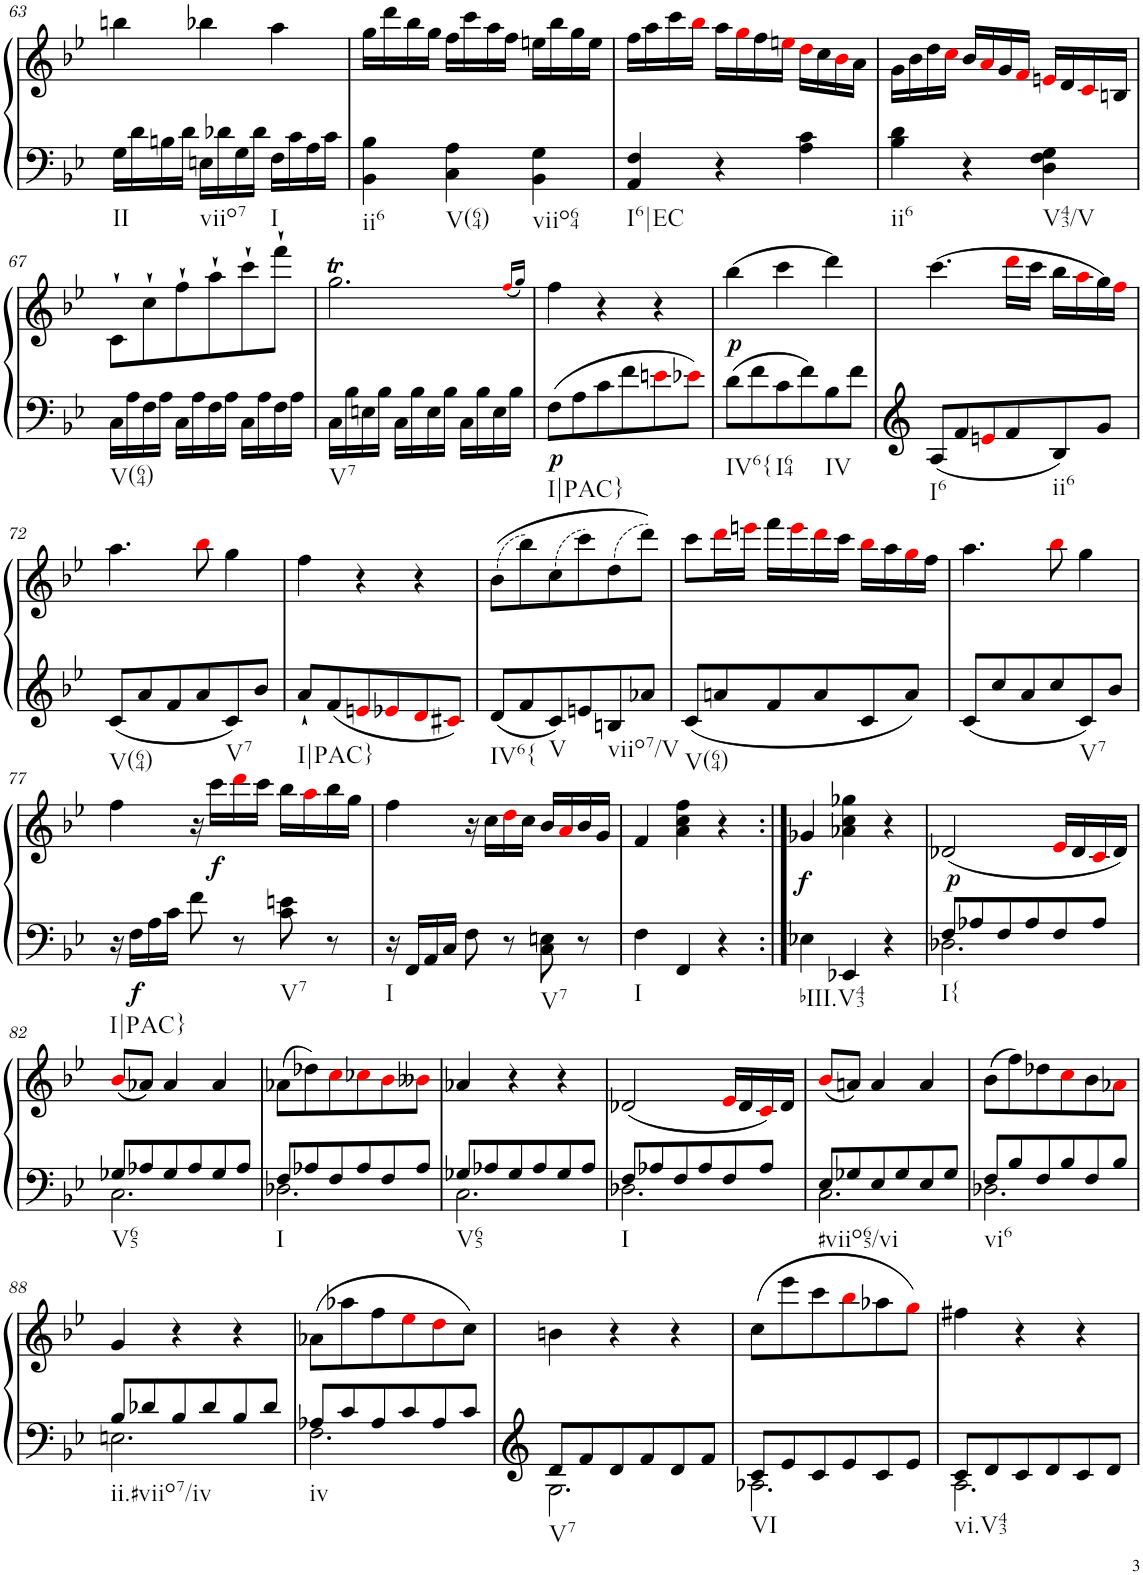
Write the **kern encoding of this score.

**kern	**kern	**dynam
*part1	*part1	*part1
*staff2	*staff1	*staff1/2
*I"Piano, Piano right	*	*
*I'Pno.	*	*
!!LO:PB:g=z
*clefF4	*clefG2	*
*k[b-e-]	*k[b-e-]	*
*M3/4	*M3/4	*
=63	=63	=63
!LO:TX:b:t=II	!	!
16G\LL	4bbn\	.
16d\	.	.
16Bn\	.	.
16d\JJ	.	.
!LO:TX:b:t=viio7	!	!
16En\LL	4bb-X\	.
16d-X\	.	.
16G\	.	.
16d-\JJ	.	.
!LO:TX:b:t=I	!	!
16F\LL	4aa\	.
16c\	.	.
16A\	.	.
16c\JJ	.	.
=64	=64	=64
!LO:TX:b:t=ii6	!	!
4BB-\ 4B-\	16gg\LL	.
.	16ddd\	.
.	16bb-\	.
.	16gg\JJ	.
!LO:TX:b:t=V(64)	!	!
4C\ 4A\	16ff\LL	.
.	16ccc\	.
.	16aa\	.
.	16ff\JJ	.
!LO:TX:b:t=viio64	!	!
4BB-\ 4G\	16een\LL	.
.	16bb-\	.
.	16gg\	.
.	16ee\JJ	.
=65	=65	=65
!LO:TX:b:t=I6|EC	!	!
4AA/ 4F/	16ff\LL	.
.	16aa\	.
.	16ccc\	.
.	16bb-i\JJ	.
4r	16aa\LL	.
.	16ggi\	.
.	16ff\	.
.	16eeni\JJ	.
4A\ 4c\	16ddi\LL	.
.	16cc\	.
.	16b-i\	.
.	16a\JJ	.
=66	=66	=66
!LO:TX:b:t=ii6	!	!
4B-\ 4d\	16g\LL	.
.	16b-\	.
.	16dd\	.
.	16cci\JJ	.
4r	16b-/LL	.
.	16ai/	.
.	16g/	.
.	16fi/JJ	.
!LO:TX:b:t=V43/V	!	!
4D\ 4F\ 4G\	16eni/LL	.
.	16d/	.
.	16ci/	.
.	16Bn/JJ	.
!!LO:LB:g=z
=67	=67	=67
!LO:TX:b:t=V(64)	!	!
16C\LL	8c`\L	.
16A\	.	.
16F\	8cc`\	.
16A\JJ	.	.
16C\LL	8ff`\	.
16A\	.	.
16F\	8aa`\	.
16A\JJ	.	.
16C\LL	8ccc`\	.
16A\	.	.
16F\	8fff`\J	.
16A\JJ	.	.
=68	=68	=68
!LO:TX:b:t=V7	!	!
16C\LL	2.ggT\	.
16B-\	.	.
16En\	.	.
16B-\JJ	.	.
16C\LL	.	.
16B-\	.	.
16E\	.	.
16B-\JJ	.	.
16C\LL	.	.
16B-\	.	.
16E\	.	.
16B-\JJ	.	.
.	(16qffi/LL	.
.	16qgg/JJ)	.
=69	=69	=69
!LO:TX:b:t=I|PAC}	!	!
!	!	!LO:DY:b=2
8F\L	4ff\	p
8A\	.	.
8c\	4r	.
8f\	.	.
8eni\	4r	.
8e-Xi\J	.	.
=70	=70	=70
!LO:TX:b:t=IV6{	!	!
!	!	!LO:DY:b
8d\L	(4bb-\	p
8f\	.	.
!LO:TX:b:t=I64	!	!
8c\	4ccc\	.
8f\	.	.
!LO:TX:b:t=IV	!	!
8B-\	4ddd\)	.
8f\J	.	.
=71	=71	=71
!LO:TX:b:t=I6	!	!
8A/L	(4.ccc\	.
8f/	.	.
8eni/	.	.
8f/	16dddi\LL	.
.	16ccc\JJ	.
!LO:TX:b:t=ii6	!	!
8B-/	16bb-\LL	.
.	16aai\	.
8g/J	16gg\)	.
.	16ffi\JJ	.
!!LO:LB:g=z
=72	=72	=72
!LO:TX:b:t=V(64)	!	!
8c/L	4.aa\	.
8a/	.	.
8f/	.	.
8a/	8bb-i\	.
!LO:TX:b:t=V7	!	!
8c/	4gg\	.
8b-/J	.	.
=73	=73	=73
!LO:TX:b:t=I|PAC}	!	!
8a`/L	4ff\	.
8f/	.	.
8eni/	4r	.
8e-Xi/	.	.
8di/	4r	.
8c#Xi/J	.	.
=74	=74	=74
!LO:TX:b:t=IV6{	!	!
8d/L	((8b-\L	.
8f/	8bb-\)	.
!LO:TX:b:t=V	!	!
8c/	(8cc\	.
8en/	8ccc\)	.
!LO:TX:b:t=viio7/V	!	!
8Bn/	(8dd\	.
8a-X/J	8ddd\J))	.
=75	=75	=75
!LO:TX:b:t=V(64)	!	!
8c/L	8ccc\L	.
8an/	16dddi\L	.
.	16eeeni\JJ	.
8f/	16fff\LL	.
.	16eeei\	.
8a/	16dddi\	.
.	16ccc\JJ	.
8c/	16bb-i\LL	.
.	16aa\	.
8a/J	16ggi\	.
.	16ff\JJ	.
=76	=76	=76
8c/L	4.aa\	.
8cc/	.	.
8a/	.	.
8cc/	8bb-i\	.
!LO:TX:b:t=V7	!	!
8c/	4gg\	.
8b-/J	.	.
!!LO:LB:g=z
=77	=77	=77
!LO:TX:b:t=I|PAC}	!	!
16r	4ff\	.
!	!	!LO:DY:b=2
16F\LL	.	f
16A\	.	.
16c\JJ	.	.
8f\	16r	.
!	!	!LO:DY:b
.	16ccc\LL	f
8r	16dddi\	.
.	16ccc\JJ	.
!LO:TX:b:t=V7	!	!
8c\ 8en\	16bb-\LL	.
.	16aai\	.
8r	16bb-\	.
.	16gg\JJ	.
=78	=78	=78
!LO:TX:b:t=I	!	!
16r	4ff\	.
16FF/LL	.	.
16AA/	.	.
16C/JJ	.	.
8F\	16r	.
.	16cc\LL	.
8r	16ddi\	.
.	16cc\JJ	.
!LO:TX:b:t=V7	!	!
8C\ 8En\	16b-/LL	.
.	16ai/	.
8r	16b-/	.
.	16g/JJ	.
=79	=79	=79
!LO:TX:b:t=I	!	!
4F\	4f/	.
4FF/	4a\ 4cc\ 4ff\	.
4r	4r	.
=80:|!	=80:|!	=80:|!
!LO:TX:b:t=bIII.V43	!	!
!	!	!LO:DY:b
4E-X\	4g-X/	f
4EE-X/	4a-X\ 4cc\ 4gg-X\	.
4r	4r	.
=81	=81	=81
*^	*	*
!LO:TX:b:t=I{	!	!	!
!	!	!	!LO:DY:b
8F/L	2.D-X\	(2d-X/	p
8A-X/	.	.	.
8F/	.	.	.
8A-/	.	.	.
8F/	.	16e-i/LL	.
.	.	16d-/	.
8A-/J	.	16ci/	.
.	.	16d-/JJ)	.
!!LO:LB:g=z
=82	=82	=82	=82
!LO:TX:b:t=V65	!	!	!
8G-X/L	2.C\	(8b-i/L	.
8A-X/	.	8a-X/J)	.
8G-/	.	4a-/	.
8A-/	.	.	.
8G-/	.	4a-/	.
8A-/J	.	.	.
=83	=83	=83	=83
!LO:TX:b:t=I	!	!	!
8F/L	2.D-X\	(8a-X\L	.
8A-X/	.	8dd-X\)	.
8F/	.	8cci\	.
8A-/	.	8cc-Xi\	.
8F/	.	8b-i\	.
8A-/J	.	8b--Xi\J	.
=84	=84	=84	=84
!LO:TX:b:t=V65	!	!	!
8G-X/L	2.C\	4a-X/	.
8A-X/	.	.	.
8G-/	.	4r	.
8A-/	.	.	.
8G-/	.	4r	.
8A-/J	.	.	.
=85	=85	=85	=85
!LO:TX:b:t=I	!	!	!
8F/L	2.D-X\	(2d-X/	.
8A-X/	.	.	.
8F/	.	.	.
8A-/	.	.	.
8F/	.	16e-i/LL	.
.	.	16d-/	.
8A-/J	.	16ci/)	.
.	.	16d-/JJ	.
=86	=86	=86	=86
!LO:TX:b:t=#viio65/vi	!	!	!
8E-/L	2.C\	(8b-i/L	.
8G-X/	.	8an/J)	.
8E-/	.	4a/	.
8G-/	.	.	.
8E-/	.	4a/	.
8G-/J	.	.	.
=87	=87	=87	=87
!LO:TX:b:t=vi6	!	!	!
8F/L	2.D-X\	(8b-\L	.
8B-/	.	8ff\)	.
8F/	.	8dd-X\	.
8B-/	.	8cci\	.
8F/	.	8b-\	.
8B-/J	.	8a-Xi\J	.
!!LO:LB:g=z
=88	=88	=88	=88
!LO:TX:b:t=ii.#viio7/iv	!	!	!
8B-/L	2.En\	4g/	.
8d-X/	.	.	.
8B-/	.	4r	.
8d-/	.	.	.
8B-/	.	4r	.
8d-/J	.	.	.
=89	=89	=89	=89
!LO:TX:b:t=iv	!	!	!
8A-X/L	2.F\	(8a-X\L	.
8c/	.	8aa-X\	.
8A-/	.	8ff\	.
8c/	.	8ee-i\	.
8A-/	.	8ddi\	.
8c/J	.	8cc\J)	.
=90	=90	=90	=90
!LO:TX:b:t=V7	!	!	!
8d/L	2.G\	4bn\	.
8f/	.	.	.
8d/	.	4r	.
8f/	.	.	.
8d/	.	4r	.
8f/J	.	.	.
=91	=91	=91	=91
!LO:TX:b:t=VI	!	!	!
8c/L	2.A-X\	(8cc\L	.
8e-/	.	8eee-\	.
8c/	.	8ccc\	.
8e-/	.	8bb-i\	.
8c/	.	8aa-X\	.
8e-/J	.	8ggi\J)	.
=92	=92	=92	=92
!LO:TX:b:t=vi.V43	!	!	!
8c/L	2.A\	4ff#X\	.
8d/	.	.	.
8c/	.	4r	.
8d/	.	.	.
8c/	.	4r	.
8d/J	.	.	.
*v	*v	*	*
=	=	=
*-	*-	*-
